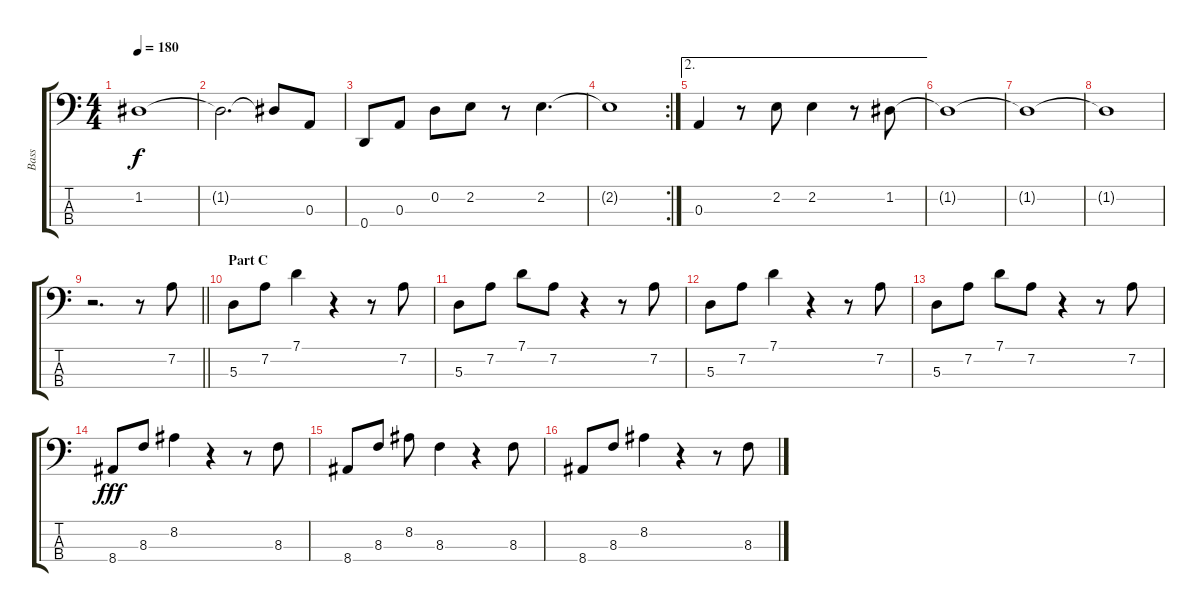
\track ("Bass" "Bass") {instrument acousticbass}
\staff {score tabs}
\tuning (G2 D2 A1 D1) {hide}
\ts (4 4)
\tempo 180
\clef f4
\ks c
1.2{t}.1{dy f} |
1.2{t}.2{d} 1.2{t}.8 0.3.8 |
0.4.8 0.3.8 0.2.8 2.2.8 r.8 2.2.4{d} |
\rc 2
2.2{t}.1 |
\ae 2
0.3.4 r.8 2.2.8 2.2.4 r.8 1.2.8 |
1.2{t}.1 |
1.2{t}.1 |
1.2{t}.1 |
\barLineRight lightlight
r.2{d} r.8 7.2.8 |
\section ("" "Part C")
5.3.8 7.2.8 7.1.4 r.4 r.8 7.2.8 |
5.3.8 7.2.8 7.1.8 7.2.8 r.4 r.8 7.2.8 |
5.3.8 7.2.8 7.1.4 r.4 r.8 7.2.8 |
5.3.8 7.2.8 7.1.8 7.2.8 r.4 r.8 7.2.8 |
8.4.8{dy fff} 8.3.8 8.2.4 r.4 r.8 8.3.8 |
8.4.8 8.3.8 8.2.8 8.3.4 r.4 8.3.8 |
8.4.8 8.3.8 8.2.4 r.4 r.8 8.3.8
